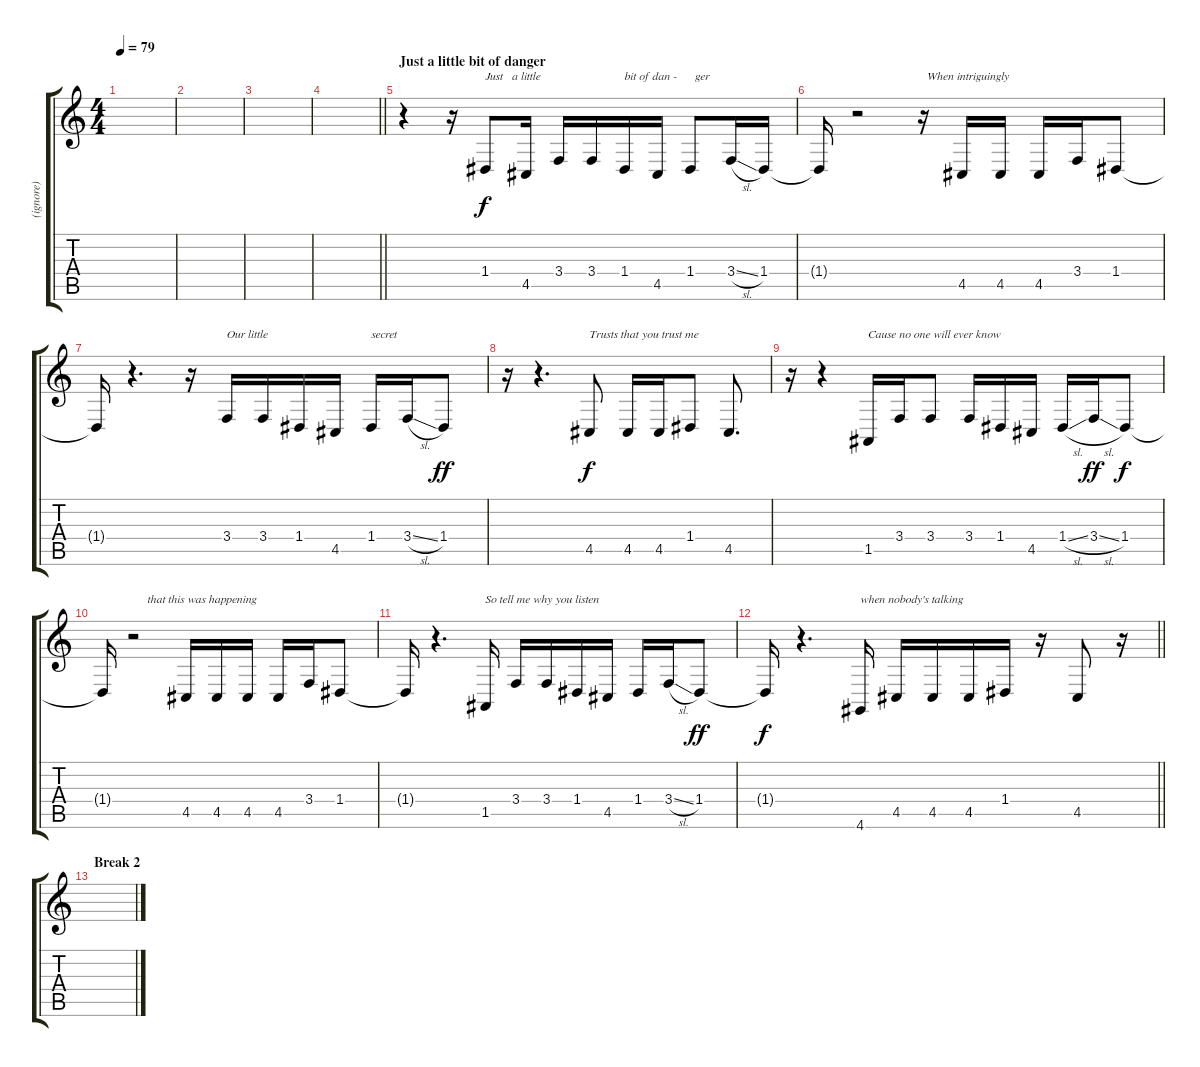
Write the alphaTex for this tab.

\track ("(ignore)" "(ignore)") {instrument panflute}
\staff {score tabs}
\tuning (E4 B3 G3 D3 A2 E2) {hide}
\ts (4 4)
\tempo 79
\clef g2
\ks c
|
|
|
\barLineRight lightlight
|
\section ("" "Just a little bit of danger")
r.4 r.16 1.4.8{txt "Just   a little"} 4.5.16 3.4.16 3.4.16 1.4.16{txt "bit of dan -      ger"} 4.5.16 1.4.8 3.4{sl}.16 1.4.16 |
1.4{t}.16 r.2 r.16{txt " When intriguingly"} 4.5.16 4.5.16 4.5.16 3.4.16 1.4.8 |
1.4{t}.16 r.4{d} r.16 3.4.16{txt "Our little"} 3.4.16 1.4.16 4.5.16 1.4.16{txt "secret"} 3.4{sl}.16 1.4.8{dy ff} |
r.16 r.4{d} 4.5.8{txt "Trusts that you trust me" dy f} 4.5.16 4.5.16 1.4.8 4.5.8{d} |
r.16 r.4 1.5.16{txt "Cause no one will ever know"} 3.4.16 3.4.8 3.4.16 1.4.16 4.5.16 1.4{sl}.16 3.4{sl}.16{dy ff} 1.4.8{dy f} |
1.4{t}.16{txt "               that this was happening"} r.2 4.5.16 4.5.16 4.5.16 4.5.16 3.4.16 1.4.8 |
1.4{t}.16 r.4{d} 1.5.16{txt "So tell me why you listen"} 3.4.16 3.4.16 1.4.16 4.5.16 1.4.16 3.4{sl}.16 1.4.8{dy ff} |
\barLineRight lightlight
1.4{t}.16{dy f} r.4{d} 4.6.16{txt "when nobody's talking"} 4.5.16 4.5.16 4.5.16 1.4.16 r.16 4.5.8 r.16 |
\section ("" "Break 2")
